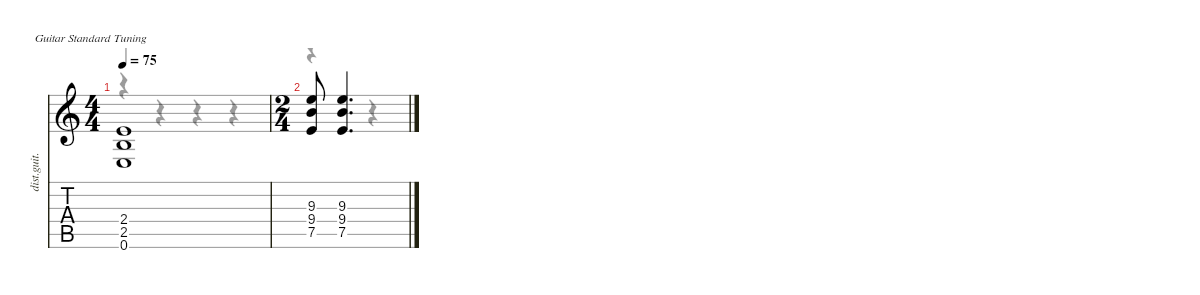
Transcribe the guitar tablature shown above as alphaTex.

\defaultSystemsLayout 4
\hideDynamics
\bracketExtendMode nobrackets
\otherSystemsTrackNameOrientation horizontal
\track ("Kirk Hammett" "dist.guit.") {instrument distortionguitar}
\staff {score tabs}
\tuning (E4 B3 G3 D3 A2 E2)
\voice
\ts (4 4)
\tempo 75
\clef g2
\ks c
(2.4{t} 2.5{t} 0.6{t}).1{dy fff beam Up} |
\ts (2 4)
\beaming (8 1 1 1 1)
(9.3 9.4 7.5).8{beam Up} (9.3 9.4 7.5).4{d beam Up}
\voice
\clef g2
\ottava regular
\simile none
\ks c
r.4{dy mf beam Down} r.4{beam Down} r.4{beam Down} r.4{beam Down} |
r.4{beam Down} r.4{beam Down}
